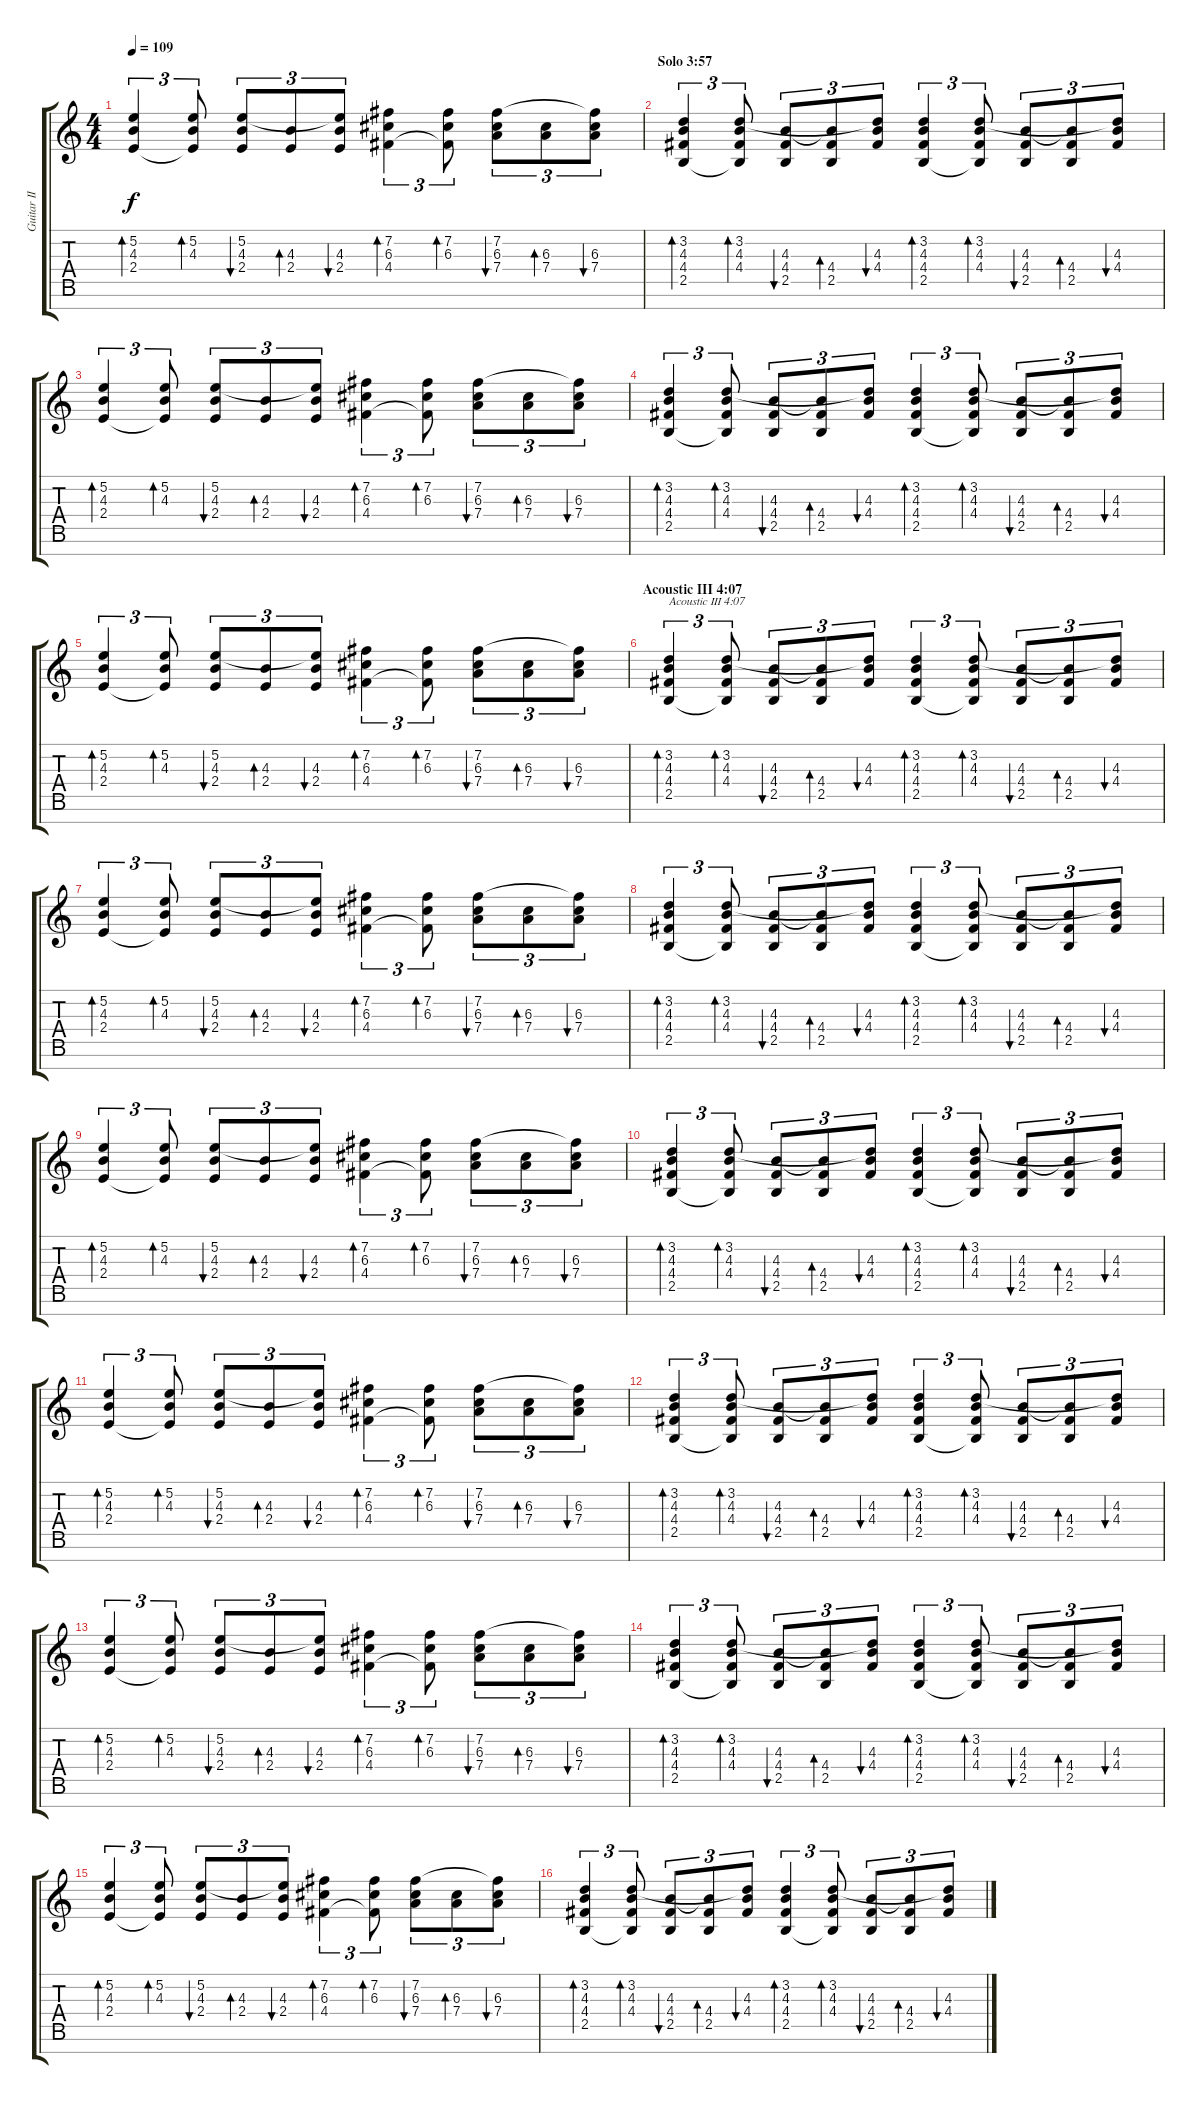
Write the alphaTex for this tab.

\track ("Guitar II" "Guitar II") {instrument distortionguitar}
\staff {score tabs}
\tuning (E4 B3 G3 D3 A2 E2 B1) {hide}
\ts (4 4)
\tempo 109
\clef g2
\ks c
(5.2 4.3 2.4).4{tu (3 2) bd 30 dy f} (5.2 4.3 2.4{t}).8{tu (3 2) bd 30} (5.2 4.3 2.4).8{tu (3 2) bu 30} (4.3 2.4).8{tu (3 2) bd 30} (5.2{t} 4.3 2.4).8{tu (3 2) bu 30} (7.2 6.3 4.4).4{tu (3 2) bd 30} (7.2 6.3 4.4{t}).8{tu (3 2) bd 30} (7.2 6.3 7.4).8{tu (3 2) bu 30} (6.3 7.4).8{tu (3 2) bd 30} (7.2{t} 6.3 7.4).8{tu (3 2) bu 30} |
\section ("" "Solo 3:57")
(3.2 4.3 4.4 2.5).4{tu (3 2) bd 30} (3.2 4.3 4.4 2.5{t}).8{tu (3 2) bd 30} (4.3 4.4 2.5).8{tu (3 2) bu 30} (4.3{t} 4.4 2.5).8{tu (3 2) bd 30} (3.2{t} 4.3 4.4).8{tu (3 2) bu 30} (3.2 4.3 4.4 2.5).4{tu (3 2) bd 30} (3.2 4.3 4.4 2.5{t}).8{tu (3 2) bd 30} (4.3 4.4 2.5).8{tu (3 2) bu 30} (4.3{t} 4.4 2.5).8{tu (3 2) bd 30} (3.2{t} 4.3 4.4).8{tu (3 2) bu 30} |
(5.2 4.3 2.4).4{tu (3 2) bd 30} (5.2 4.3 2.4{t}).8{tu (3 2) bd 30} (5.2 4.3 2.4).8{tu (3 2) bu 30} (4.3 2.4).8{tu (3 2) bd 30} (5.2{t} 4.3 2.4).8{tu (3 2) bu 30} (7.2 6.3 4.4).4{tu (3 2) bd 30} (7.2 6.3 4.4{t}).8{tu (3 2) bd 30} (7.2 6.3 7.4).8{tu (3 2) bu 30} (6.3 7.4).8{tu (3 2) bd 30} (7.2{t} 6.3 7.4).8{tu (3 2) bu 30} |
(3.2 4.3 4.4 2.5).4{tu (3 2) bd 30} (3.2 4.3 4.4 2.5{t}).8{tu (3 2) bd 30} (4.3 4.4 2.5).8{tu (3 2) bu 30} (4.3{t} 4.4 2.5).8{tu (3 2) bd 30} (3.2{t} 4.3 4.4).8{tu (3 2) bu 30} (3.2 4.3 4.4 2.5).4{tu (3 2) bd 30} (3.2 4.3 4.4 2.5{t}).8{tu (3 2) bd 30} (4.3 4.4 2.5).8{tu (3 2) bu 30} (4.3{t} 4.4 2.5).8{tu (3 2) bd 30} (3.2{t} 4.3 4.4).8{tu (3 2) bu 30} |
(5.2 4.3 2.4).4{tu (3 2) bd 30} (5.2 4.3 2.4{t}).8{tu (3 2) bd 30} (5.2 4.3 2.4).8{tu (3 2) bu 30} (4.3 2.4).8{tu (3 2) bd 30} (5.2{t} 4.3 2.4).8{tu (3 2) bu 30} (7.2 6.3 4.4).4{tu (3 2) bd 30} (7.2 6.3 4.4{t}).8{tu (3 2) bd 30} (7.2 6.3 7.4).8{tu (3 2) bu 30} (6.3 7.4).8{tu (3 2) bd 30} (7.2{t} 6.3 7.4).8{tu (3 2) bu 30} |
\section ("" "Acoustic III 4:07")
(3.2 4.3 4.4 2.5).4{tu (3 2) bd 30 txt "Acoustic III 4:07"} (3.2 4.3 4.4 2.5{t}).8{tu (3 2) bd 30} (4.3 4.4 2.5).8{tu (3 2) bu 30} (4.3{t} 4.4 2.5).8{tu (3 2) bd 30} (3.2{t} 4.3 4.4).8{tu (3 2) bu 30} (3.2 4.3 4.4 2.5).4{tu (3 2) bd 30} (3.2 4.3 4.4 2.5{t}).8{tu (3 2) bd 30} (4.3 4.4 2.5).8{tu (3 2) bu 30} (4.3{t} 4.4 2.5).8{tu (3 2) bd 30} (3.2{t} 4.3 4.4).8{tu (3 2) bu 30} |
(5.2 4.3 2.4).4{tu (3 2) bd 30} (5.2 4.3 2.4{t}).8{tu (3 2) bd 30} (5.2 4.3 2.4).8{tu (3 2) bu 30} (4.3 2.4).8{tu (3 2) bd 30} (5.2{t} 4.3 2.4).8{tu (3 2) bu 30} (7.2 6.3 4.4).4{tu (3 2) bd 30} (7.2 6.3 4.4{t}).8{tu (3 2) bd 30} (7.2 6.3 7.4).8{tu (3 2) bu 30} (6.3 7.4).8{tu (3 2) bd 30} (7.2{t} 6.3 7.4).8{tu (3 2) bu 30} |
(3.2 4.3 4.4 2.5).4{tu (3 2) bd 30} (3.2 4.3 4.4 2.5{t}).8{tu (3 2) bd 30} (4.3 4.4 2.5).8{tu (3 2) bu 30} (4.3{t} 4.4 2.5).8{tu (3 2) bd 30} (3.2{t} 4.3 4.4).8{tu (3 2) bu 30} (3.2 4.3 4.4 2.5).4{tu (3 2) bd 30} (3.2 4.3 4.4 2.5{t}).8{tu (3 2) bd 30} (4.3 4.4 2.5).8{tu (3 2) bu 30} (4.3{t} 4.4 2.5).8{tu (3 2) bd 30} (3.2{t} 4.3 4.4).8{tu (3 2) bu 30} |
(5.2 4.3 2.4).4{tu (3 2) bd 30} (5.2 4.3 2.4{t}).8{tu (3 2) bd 30} (5.2 4.3 2.4).8{tu (3 2) bu 30} (4.3 2.4).8{tu (3 2) bd 30} (5.2{t} 4.3 2.4).8{tu (3 2) bu 30} (7.2 6.3 4.4).4{tu (3 2) bd 30} (7.2 6.3 4.4{t}).8{tu (3 2) bd 30} (7.2 6.3 7.4).8{tu (3 2) bu 30} (6.3 7.4).8{tu (3 2) bd 30} (7.2{t} 6.3 7.4).8{tu (3 2) bu 30} |
(3.2 4.3 4.4 2.5).4{tu (3 2) bd 30} (3.2 4.3 4.4 2.5{t}).8{tu (3 2) bd 30} (4.3 4.4 2.5).8{tu (3 2) bu 30} (4.3{t} 4.4 2.5).8{tu (3 2) bd 30} (3.2{t} 4.3 4.4).8{tu (3 2) bu 30} (3.2 4.3 4.4 2.5).4{tu (3 2) bd 30} (3.2 4.3 4.4 2.5{t}).8{tu (3 2) bd 30} (4.3 4.4 2.5).8{tu (3 2) bu 30} (4.3{t} 4.4 2.5).8{tu (3 2) bd 30} (3.2{t} 4.3 4.4).8{tu (3 2) bu 30} |
(5.2 4.3 2.4).4{tu (3 2) bd 30} (5.2 4.3 2.4{t}).8{tu (3 2) bd 30} (5.2 4.3 2.4).8{tu (3 2) bu 30} (4.3 2.4).8{tu (3 2) bd 30} (5.2{t} 4.3 2.4).8{tu (3 2) bu 30} (7.2 6.3 4.4).4{tu (3 2) bd 30} (7.2 6.3 4.4{t}).8{tu (3 2) bd 30} (7.2 6.3 7.4).8{tu (3 2) bu 30} (6.3 7.4).8{tu (3 2) bd 30} (7.2{t} 6.3 7.4).8{tu (3 2) bu 30} |
(3.2 4.3 4.4 2.5).4{tu (3 2) bd 30} (3.2 4.3 4.4 2.5{t}).8{tu (3 2) bd 30} (4.3 4.4 2.5).8{tu (3 2) bu 30} (4.3{t} 4.4 2.5).8{tu (3 2) bd 30} (3.2{t} 4.3 4.4).8{tu (3 2) bu 30} (3.2 4.3 4.4 2.5).4{tu (3 2) bd 30} (3.2 4.3 4.4 2.5{t}).8{tu (3 2) bd 30} (4.3 4.4 2.5).8{tu (3 2) bu 30} (4.3{t} 4.4 2.5).8{tu (3 2) bd 30} (3.2{t} 4.3 4.4).8{tu (3 2) bu 30} |
(5.2 4.3 2.4).4{tu (3 2) bd 30} (5.2 4.3 2.4{t}).8{tu (3 2) bd 30} (5.2 4.3 2.4).8{tu (3 2) bu 30} (4.3 2.4).8{tu (3 2) bd 30} (5.2{t} 4.3 2.4).8{tu (3 2) bu 30} (7.2 6.3 4.4).4{tu (3 2) bd 30} (7.2 6.3 4.4{t}).8{tu (3 2) bd 30} (7.2 6.3 7.4).8{tu (3 2) bu 30} (6.3 7.4).8{tu (3 2) bd 30} (7.2{t} 6.3 7.4).8{tu (3 2) bu 30} |
(3.2 4.3 4.4 2.5).4{tu (3 2) bd 30} (3.2 4.3 4.4 2.5{t}).8{tu (3 2) bd 30} (4.3 4.4 2.5).8{tu (3 2) bu 30} (4.3{t} 4.4 2.5).8{tu (3 2) bd 30} (3.2{t} 4.3 4.4).8{tu (3 2) bu 30} (3.2 4.3 4.4 2.5).4{tu (3 2) bd 30} (3.2 4.3 4.4 2.5{t}).8{tu (3 2) bd 30} (4.3 4.4 2.5).8{tu (3 2) bu 30} (4.3{t} 4.4 2.5).8{tu (3 2) bd 30} (3.2{t} 4.3 4.4).8{tu (3 2) bu 30} |
(5.2 4.3 2.4).4{tu (3 2) bd 30} (5.2 4.3 2.4{t}).8{tu (3 2) bd 30} (5.2 4.3 2.4).8{tu (3 2) bu 30} (4.3 2.4).8{tu (3 2) bd 30} (5.2{t} 4.3 2.4).8{tu (3 2) bu 30} (7.2 6.3 4.4).4{tu (3 2) bd 30} (7.2 6.3 4.4{t}).8{tu (3 2) bd 30} (7.2 6.3 7.4).8{tu (3 2) bu 30} (6.3 7.4).8{tu (3 2) bd 30} (7.2{t} 6.3 7.4).8{tu (3 2) bu 30} |
(3.2 4.3 4.4 2.5).4{tu (3 2) bd 30} (3.2 4.3 4.4 2.5{t}).8{tu (3 2) bd 30} (4.3 4.4 2.5).8{tu (3 2) bu 30} (4.3{t} 4.4 2.5).8{tu (3 2) bd 30} (3.2{t} 4.3 4.4).8{tu (3 2) bu 30} (3.2 4.3 4.4 2.5).4{tu (3 2) bd 30} (3.2 4.3 4.4 2.5{t}).8{tu (3 2) bd 30} (4.3 4.4 2.5).8{tu (3 2) bu 30} (4.3{t} 4.4 2.5).8{tu (3 2) bd 30} (3.2{t} 4.3 4.4).8{tu (3 2) bu 30}
